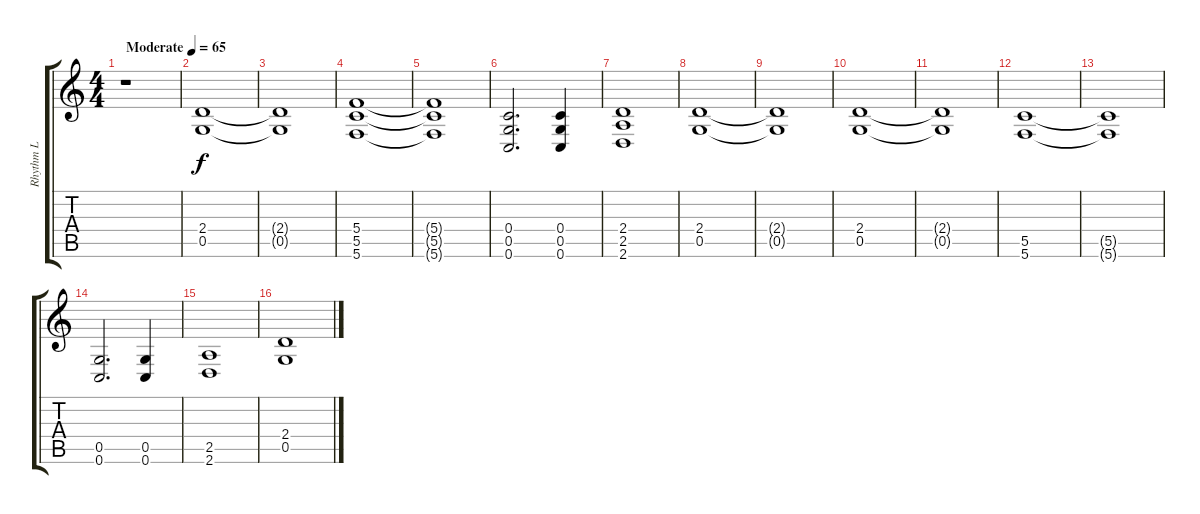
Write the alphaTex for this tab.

\track ("Rhythm L" "Rhythm L") {instrument distortionguitar}
\staff {score tabs}
\tuning (D4 A3 F3 C3 G2 C2) {hide}
\ts (4 4)
\tempo (65 "Moderate")
\clef g2
\ks c
r.1{dy f instrument distortionguitar} |
(2.4 0.5).1 |
(2.4{t} 0.5{t}).1 |
(5.4 5.5 5.6).1 |
(5.4{t} 5.5{t} 5.6{t}).1 |
(0.4 0.5 0.6).2{d} (0.4 0.5 0.6).4 |
(2.4 2.5 2.6).1 |
(2.4 0.5).1 |
(2.4{t} 0.5{t}).1 |
(2.4 0.5).1 |
(2.4{t} 0.5{t}).1 |
(5.5 5.6).1 |
(5.5{t} 5.6{t}).1 |
(0.5 0.6).2{d} (0.5 0.6).4 |
(2.5 2.6).1 |
(2.4 0.5).1
